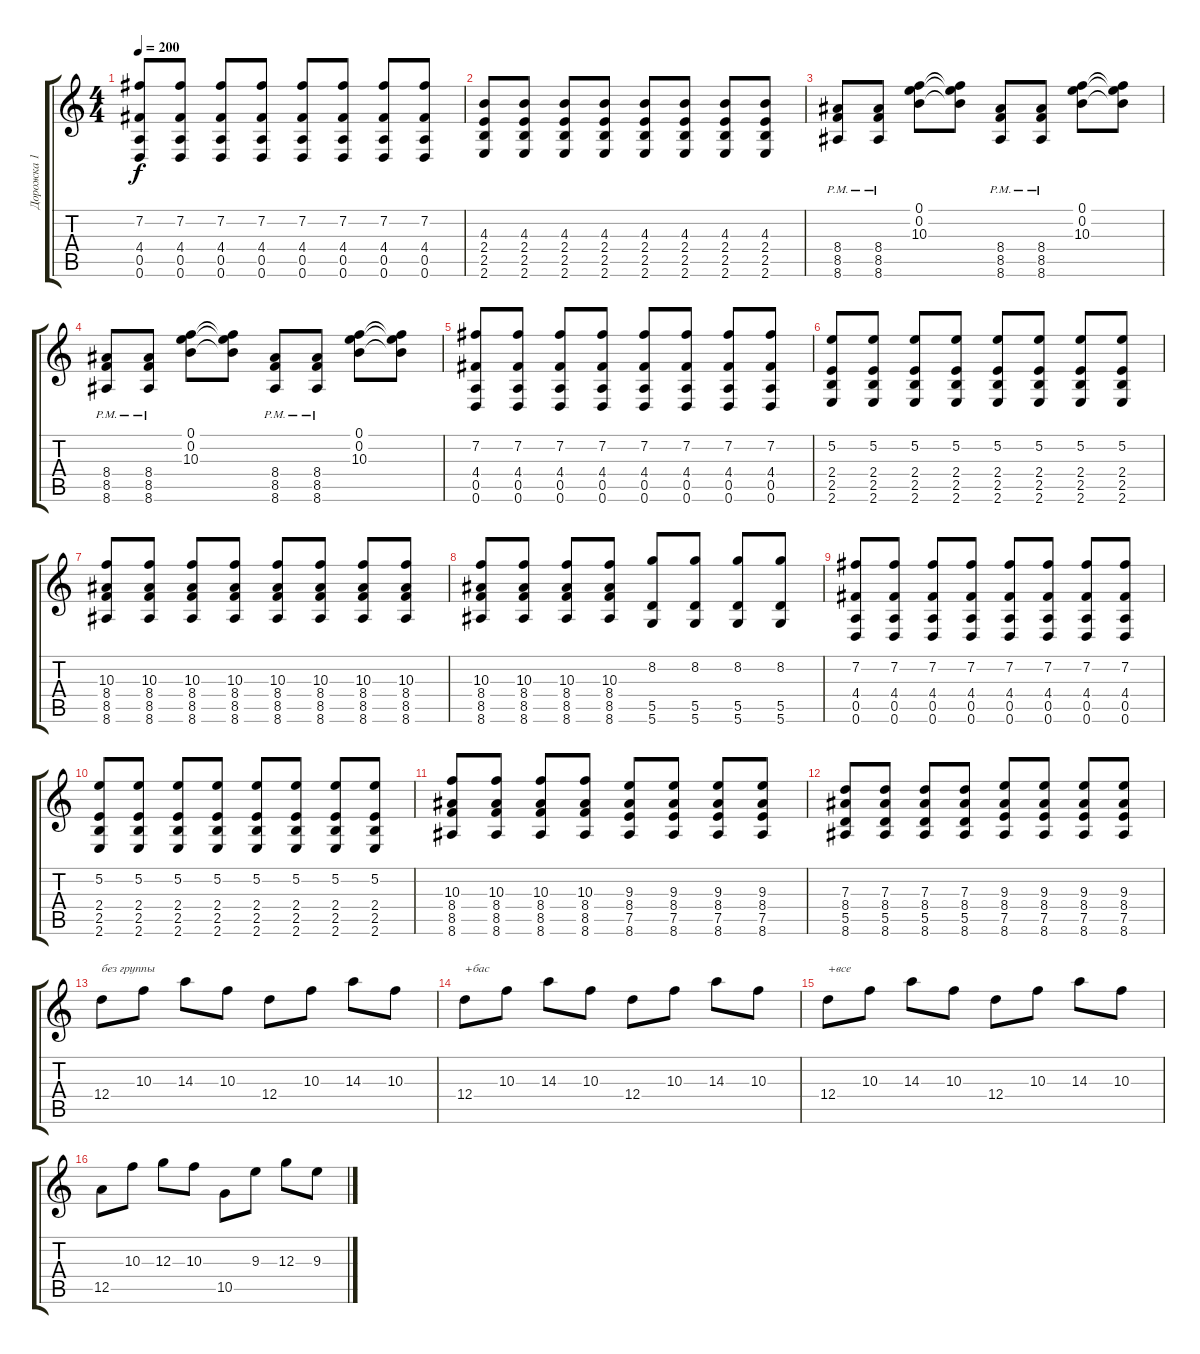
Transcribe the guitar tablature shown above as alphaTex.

\track ("Дорожка 1" "Дорожка 1") {instrument overdrivenguitar}
\staff {score tabs}
\tuning (E4 B3 G3 D3 A2 D2) {hide}
\ts (4 4)
\tempo 200
\clef g2
\ks c
(7.2 4.4 0.5 0.6).8{dy f} (7.2 4.4 0.5 0.6).8 (7.2 4.4 0.5 0.6).8 (7.2 4.4 0.5 0.6).8 (7.2 4.4 0.5 0.6).8 (7.2 4.4 0.5 0.6).8 (7.2 4.4 0.5 0.6).8 (7.2 4.4 0.5 0.6).8 |
(4.3 2.4 2.5 2.6).8 (4.3 2.4 2.5 2.6).8 (4.3 2.4 2.5 2.6).8 (4.3 2.4 2.5 2.6).8 (4.3 2.4 2.5 2.6).8 (4.3 2.4 2.5 2.6).8 (4.3 2.4 2.5 2.6).8 (4.3 2.4 2.5 2.6).8 |
(8.4{pm} 8.5{pm} 8.6{pm}).8 (8.4{pm} 8.5{pm} 8.6{pm}).8 (0.1 0.2 10.3).8 (0.1{t} 0.2{t} 10.3{t}).8 (8.4{pm} 8.5{pm} 8.6{pm}).8 (8.4{pm} 8.5{pm} 8.6{pm}).8 (0.1 0.2 10.3).8 (0.1{t} 0.2{t} 10.3{t}).8 |
(8.4{pm} 8.5{pm} 8.6{pm}).8 (8.4{pm} 8.5{pm} 8.6{pm}).8 (0.1 0.2 10.3).8 (0.1{t} 0.2{t} 10.3{t}).8 (8.4{pm} 8.5{pm} 8.6{pm}).8 (8.4{pm} 8.5{pm} 8.6{pm}).8 (0.1 0.2 10.3).8 (0.1{t} 0.2{t} 10.3{t}).8 |
(7.2 4.4 0.5 0.6).8 (7.2 4.4 0.5 0.6).8 (7.2 4.4 0.5 0.6).8 (7.2 4.4 0.5 0.6).8 (7.2 4.4 0.5 0.6).8 (7.2 4.4 0.5 0.6).8 (7.2 4.4 0.5 0.6).8 (7.2 4.4 0.5 0.6).8 |
(5.2 2.4 2.5 2.6).8 (5.2 2.4 2.5 2.6).8 (5.2 2.4 2.5 2.6).8 (5.2 2.4 2.5 2.6).8 (5.2 2.4 2.5 2.6).8 (5.2 2.4 2.5 2.6).8 (5.2 2.4 2.5 2.6).8 (5.2 2.4 2.5 2.6).8 |
(10.3 8.4 8.5 8.6).8 (10.3 8.4 8.5 8.6).8 (10.3 8.4 8.5 8.6).8 (10.3 8.4 8.5 8.6).8 (10.3 8.4 8.5 8.6).8 (10.3 8.4 8.5 8.6).8 (10.3 8.4 8.5 8.6).8 (10.3 8.4 8.5 8.6).8 |
(10.3 8.4 8.5 8.6).8 (10.3 8.4 8.5 8.6).8 (10.3 8.4 8.5 8.6).8 (10.3 8.4 8.5 8.6).8 (8.2 5.5 5.6).8 (8.2 5.5 5.6).8 (8.2 5.5 5.6).8 (8.2 5.5 5.6).8 |
(7.2 4.4 0.5 0.6).8 (7.2 4.4 0.5 0.6).8 (7.2 4.4 0.5 0.6).8 (7.2 4.4 0.5 0.6).8 (7.2 4.4 0.5 0.6).8 (7.2 4.4 0.5 0.6).8 (7.2 4.4 0.5 0.6).8 (7.2 4.4 0.5 0.6).8 |
(5.2 2.4 2.5 2.6).8 (5.2 2.4 2.5 2.6).8 (5.2 2.4 2.5 2.6).8 (5.2 2.4 2.5 2.6).8 (5.2 2.4 2.5 2.6).8 (5.2 2.4 2.5 2.6).8 (5.2 2.4 2.5 2.6).8 (5.2 2.4 2.5 2.6).8 |
(10.3 8.4 8.5 8.6).8 (10.3 8.4 8.5 8.6).8 (10.3 8.4 8.5 8.6).8 (10.3 8.4 8.5 8.6).8 (9.3 8.4 7.5 8.6).8 (9.3 8.4 7.5 8.6).8 (9.3 8.4 7.5 8.6).8 (9.3 8.4 7.5 8.6).8 |
(7.3 8.4 5.5 8.6).8 (7.3 8.4 5.5 8.6).8 (7.3 8.4 5.5 8.6).8 (7.3 8.4 5.5 8.6).8 (9.3 8.4 7.5 8.6).8 (9.3 8.4 7.5 8.6).8 (9.3 8.4 7.5 8.6).8 (9.3 8.4 7.5 8.6).8 |
12.4.8{txt "без группы"} 10.3.8 14.3.8 10.3.8 12.4.8 10.3.8 14.3.8 10.3.8 |
12.4.8{txt "+бас"} 10.3.8 14.3.8 10.3.8 12.4.8 10.3.8 14.3.8 10.3.8 |
12.4.8{txt "+все"} 10.3.8 14.3.8 10.3.8 12.4.8 10.3.8 14.3.8 10.3.8 |
12.5.8 10.3.8 12.3.8 10.3.8 10.5.8 9.3.8 12.3.8 9.3.8
